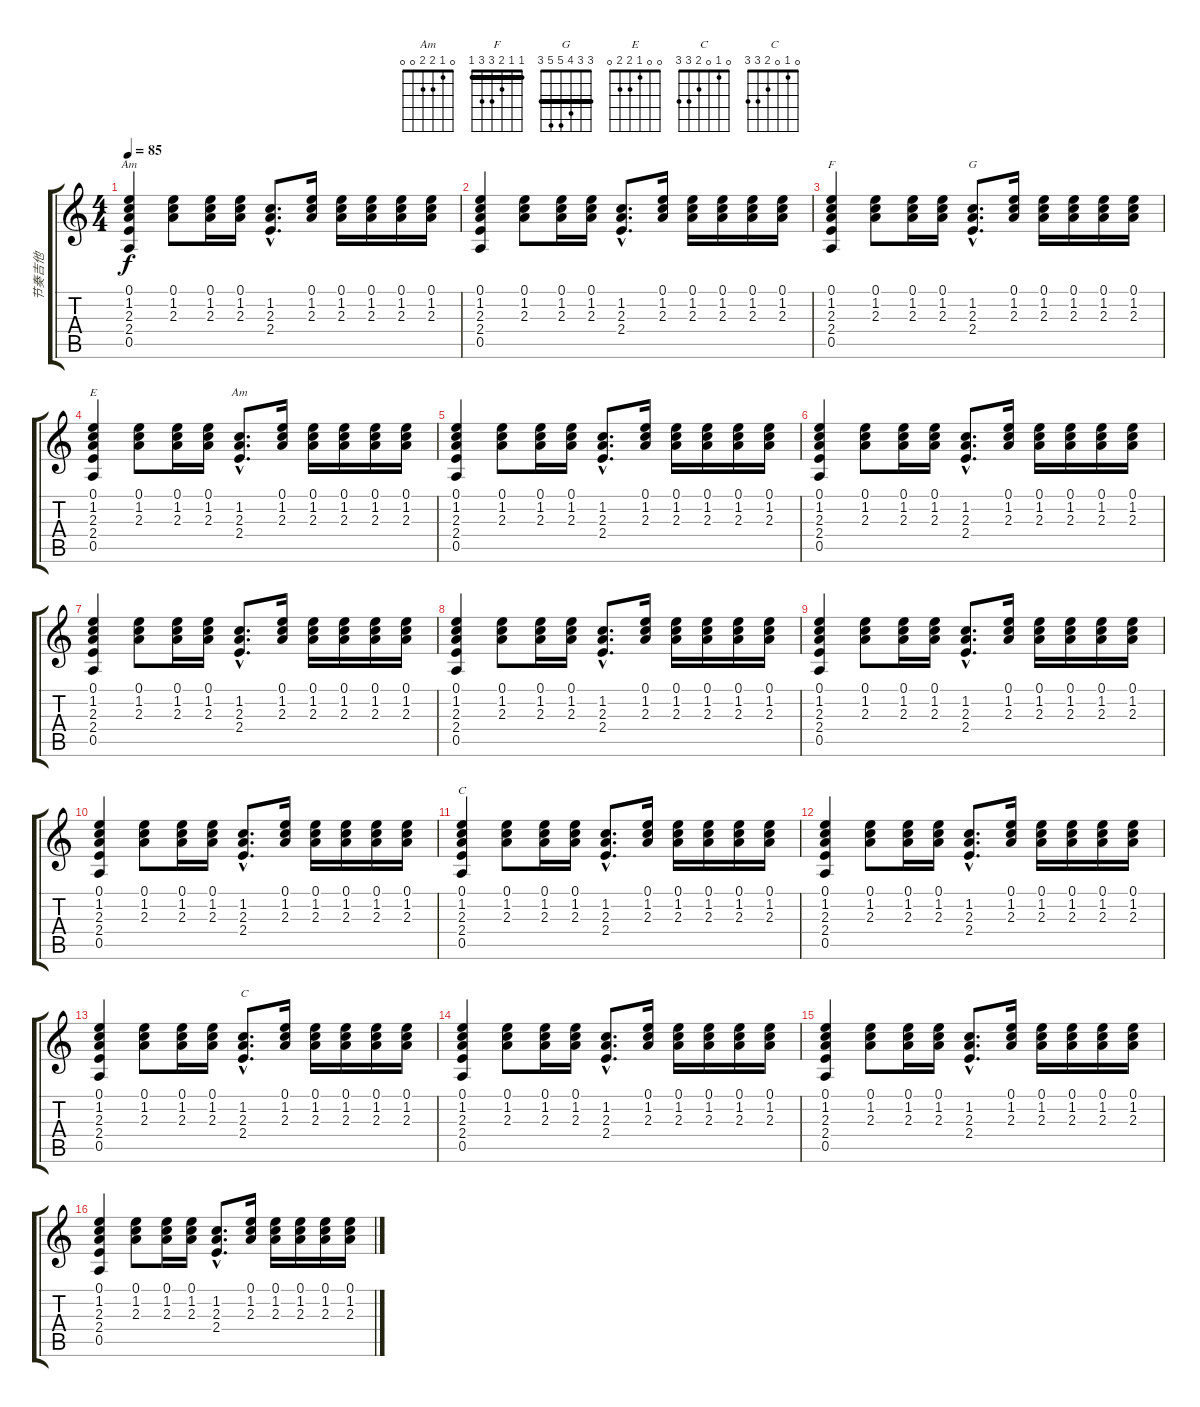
\track ("节奏吉他" "节奏吉他") {instrument acousticguitarsteel}
\staff {score tabs}
\tuning (E4 B3 G3 D3 A2 E2) {hide}
\chord ("Am" 0 1 2 2 0 x)
\chord ("F" 1 1 2 3 3 1) {barre 1}
\chord ("G" 3 3 4 5 5 3) {barre 3}
\chord ("E" 0 0 1 2 2 0)
\chord ("Am" 0 1 2 2 0 0)
\chord ("C" 0 1 0 2 3 3)
\chord (" C" 0 1 0 2 3 3)
\ts (4 4)
\tempo 85
\clef g2
\ks c
(0.1 1.2 2.3 2.4 0.5).4{ch "Am" dy f} (0.1 1.2 2.3).8 (0.1 1.2 2.3).16 (0.1 1.2 2.3).16 (1.2{hac} 2.3{hac} 2.4{hac}).8{d} (0.1 1.2 2.3).16 (0.1 1.2 2.3).16 (0.1 1.2 2.3).16 (0.1 1.2 2.3).16 (0.1 1.2 2.3).16 |
(0.1 1.2 2.3 2.4 0.5).4 (0.1 1.2 2.3).8 (0.1 1.2 2.3).16 (0.1 1.2 2.3).16 (1.2{hac} 2.3{hac} 2.4{hac}).8{d} (0.1 1.2 2.3).16 (0.1 1.2 2.3).16 (0.1 1.2 2.3).16 (0.1 1.2 2.3).16 (0.1 1.2 2.3).16 |
(0.1 1.2 2.3 2.4 0.5).4{ch "F"} (0.1 1.2 2.3).8 (0.1 1.2 2.3).16 (0.1 1.2 2.3).16 (1.2{hac} 2.3{hac} 2.4{hac}).8{d ch "G"} (0.1 1.2 2.3).16 (0.1 1.2 2.3).16 (0.1 1.2 2.3).16 (0.1 1.2 2.3).16 (0.1 1.2 2.3).16 |
(0.1 1.2 2.3 2.4 0.5).4{ch "E"} (0.1 1.2 2.3).8 (0.1 1.2 2.3).16 (0.1 1.2 2.3).16 (1.2{hac} 2.3{hac} 2.4{hac}).8{d ch "Am"} (0.1 1.2 2.3).16 (0.1 1.2 2.3).16 (0.1 1.2 2.3).16 (0.1 1.2 2.3).16 (0.1 1.2 2.3).16 |
(0.1 1.2 2.3 2.4 0.5).4 (0.1 1.2 2.3).8 (0.1 1.2 2.3).16 (0.1 1.2 2.3).16 (1.2{hac} 2.3{hac} 2.4{hac}).8{d} (0.1 1.2 2.3).16 (0.1 1.2 2.3).16 (0.1 1.2 2.3).16 (0.1 1.2 2.3).16 (0.1 1.2 2.3).16 |
(0.1 1.2 2.3 2.4 0.5).4 (0.1 1.2 2.3).8 (0.1 1.2 2.3).16 (0.1 1.2 2.3).16 (1.2{hac} 2.3{hac} 2.4{hac}).8{d} (0.1 1.2 2.3).16 (0.1 1.2 2.3).16 (0.1 1.2 2.3).16 (0.1 1.2 2.3).16 (0.1 1.2 2.3).16 |
(0.1 1.2 2.3 2.4 0.5).4 (0.1 1.2 2.3).8 (0.1 1.2 2.3).16 (0.1 1.2 2.3).16 (1.2{hac} 2.3{hac} 2.4{hac}).8{d} (0.1 1.2 2.3).16 (0.1 1.2 2.3).16 (0.1 1.2 2.3).16 (0.1 1.2 2.3).16 (0.1 1.2 2.3).16 |
(0.1 1.2 2.3 2.4 0.5).4 (0.1 1.2 2.3).8 (0.1 1.2 2.3).16 (0.1 1.2 2.3).16 (1.2{hac} 2.3{hac} 2.4{hac}).8{d} (0.1 1.2 2.3).16 (0.1 1.2 2.3).16 (0.1 1.2 2.3).16 (0.1 1.2 2.3).16 (0.1 1.2 2.3).16 |
(0.1 1.2 2.3 2.4 0.5).4 (0.1 1.2 2.3).8 (0.1 1.2 2.3).16 (0.1 1.2 2.3).16 (1.2{hac} 2.3{hac} 2.4{hac}).8{d} (0.1 1.2 2.3).16 (0.1 1.2 2.3).16 (0.1 1.2 2.3).16 (0.1 1.2 2.3).16 (0.1 1.2 2.3).16 |
(0.1 1.2 2.3 2.4 0.5).4 (0.1 1.2 2.3).8 (0.1 1.2 2.3).16 (0.1 1.2 2.3).16 (1.2{hac} 2.3{hac} 2.4{hac}).8{d} (0.1 1.2 2.3).16 (0.1 1.2 2.3).16 (0.1 1.2 2.3).16 (0.1 1.2 2.3).16 (0.1 1.2 2.3).16 |
(0.1 1.2 2.3 2.4 0.5).4{ch "C"} (0.1 1.2 2.3).8 (0.1 1.2 2.3).16 (0.1 1.2 2.3).16 (1.2{hac} 2.3{hac} 2.4{hac}).8{d} (0.1 1.2 2.3).16 (0.1 1.2 2.3).16 (0.1 1.2 2.3).16 (0.1 1.2 2.3).16 (0.1 1.2 2.3).16 |
(0.1 1.2 2.3 2.4 0.5).4 (0.1 1.2 2.3).8 (0.1 1.2 2.3).16 (0.1 1.2 2.3).16 (1.2{hac} 2.3{hac} 2.4{hac}).8{d} (0.1 1.2 2.3).16 (0.1 1.2 2.3).16 (0.1 1.2 2.3).16 (0.1 1.2 2.3).16 (0.1 1.2 2.3).16 |
(0.1 1.2 2.3 2.4 0.5).4 (0.1 1.2 2.3).8 (0.1 1.2 2.3).16 (0.1 1.2 2.3).16 (1.2{hac} 2.3{hac} 2.4{hac}).8{d ch " C"} (0.1 1.2 2.3).16 (0.1 1.2 2.3).16 (0.1 1.2 2.3).16 (0.1 1.2 2.3).16 (0.1 1.2 2.3).16 |
(0.1 1.2 2.3 2.4 0.5).4 (0.1 1.2 2.3).8 (0.1 1.2 2.3).16 (0.1 1.2 2.3).16 (1.2{hac} 2.3{hac} 2.4{hac}).8{d} (0.1 1.2 2.3).16 (0.1 1.2 2.3).16 (0.1 1.2 2.3).16 (0.1 1.2 2.3).16 (0.1 1.2 2.3).16 |
(0.1 1.2 2.3 2.4 0.5).4 (0.1 1.2 2.3).8 (0.1 1.2 2.3).16 (0.1 1.2 2.3).16 (1.2{hac} 2.3{hac} 2.4{hac}).8{d} (0.1 1.2 2.3).16 (0.1 1.2 2.3).16 (0.1 1.2 2.3).16 (0.1 1.2 2.3).16 (0.1 1.2 2.3).16 |
(0.1 1.2 2.3 2.4 0.5).4 (0.1 1.2 2.3).8 (0.1 1.2 2.3).16 (0.1 1.2 2.3).16 (1.2{hac} 2.3{hac} 2.4{hac}).8{d} (0.1 1.2 2.3).16 (0.1 1.2 2.3).16 (0.1 1.2 2.3).16 (0.1 1.2 2.3).16 (0.1 1.2 2.3).16
